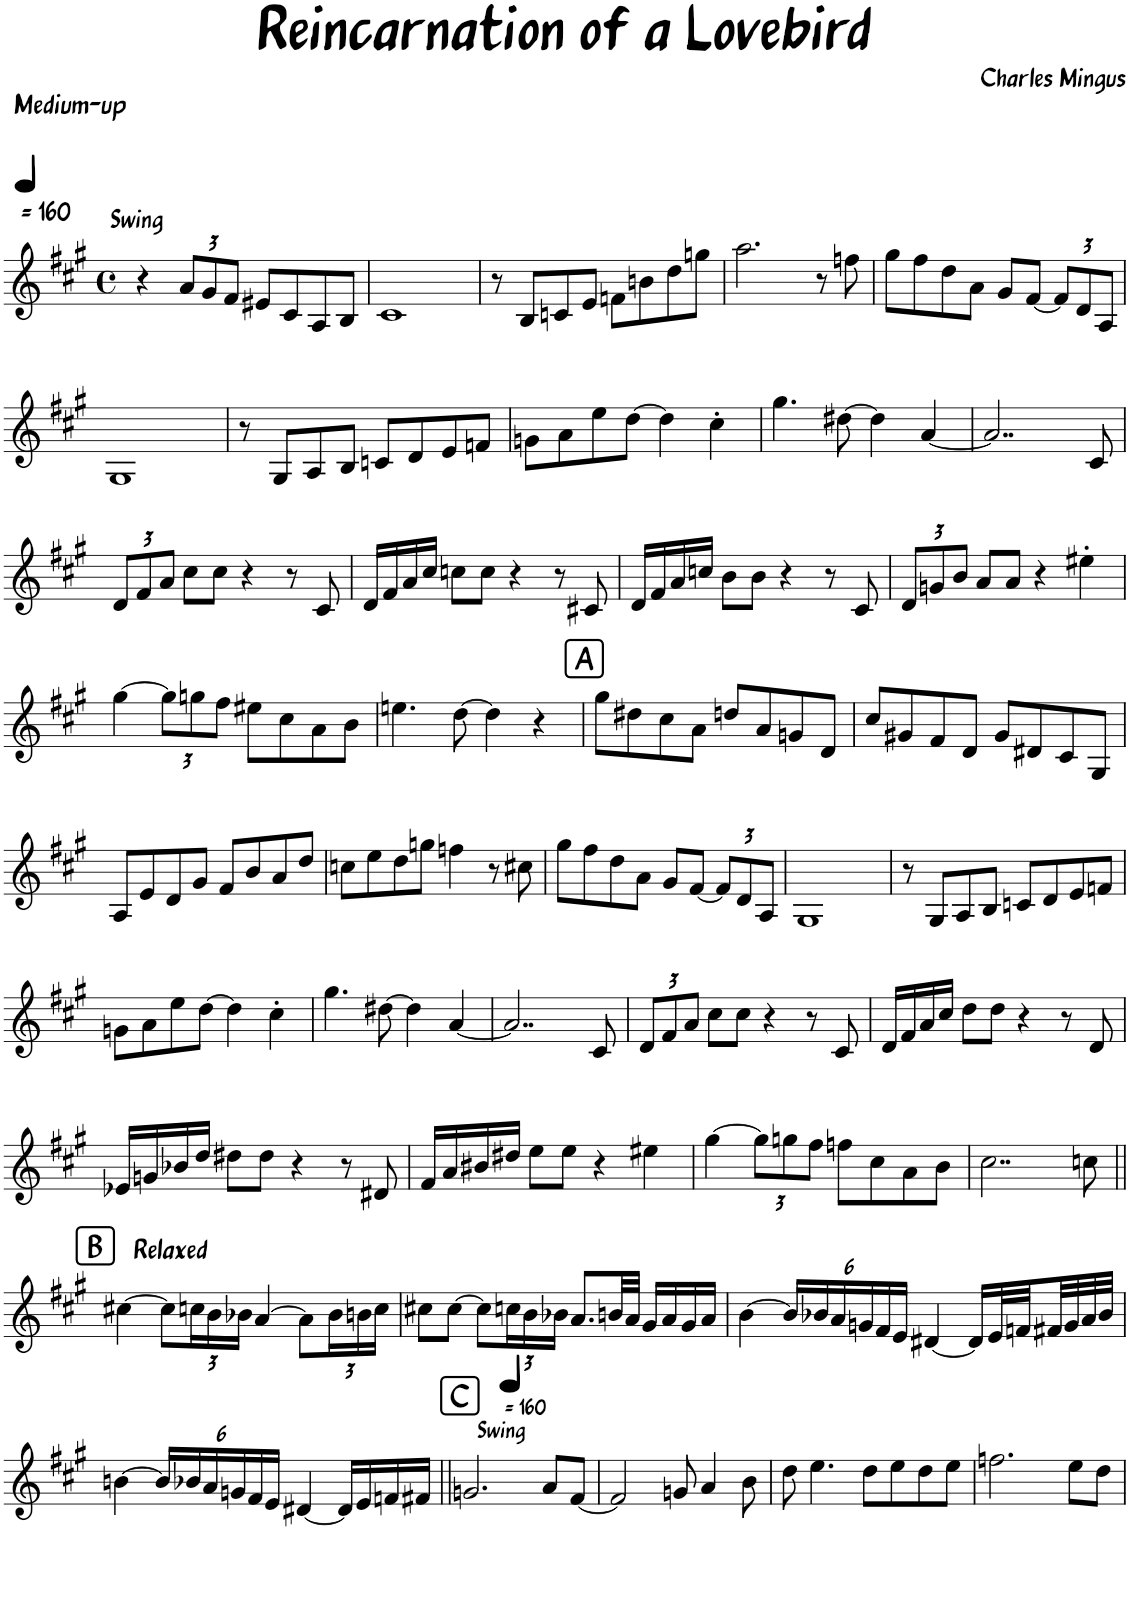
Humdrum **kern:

**kern
*part1
*staff1
*I"Piano
*I'Pno.
*clefG2
*k[f#c#g#]
*M4/4
*met(c)
*MM160
=1
!LO:TX:a:B:t=Medium-up
!LO:TX:a:B:t=Swing
4r
*Xbrackettup
12a/L
12g#/
12f#/J
8e#X/L
8c#/
8A/
8B/J
=2
1c#
=3
8r
8B/L
8cn/
8e/J
8fn\L
8bn\
8dd\
8ggn\J
=4
2.aa\
8r
8ffn\
=5
8gg#\L
8ff#\
8dd\
8a\J
8g#/L
[8f#/J
12f#/L]
12d/
12A/J
!!LO:LB:g=z
=6
1G#
=7
8r
8G#/L
8A/
8B/J
8cn/L
8d/
8e/
8fn/J
=8
8gn\L
8a\
8ee\
[8dd\J
4dd\]
4cc#'\
=9
4.gg#\
[8dd#X\
4dd#\]
[4a/
=10
2..a/]
8c#/
!!LO:LB:g=z
=11
12d/L
12f#/
12a/J
8cc#\L
8cc#\J
4r
8r
8c#/
=12
16d/LL
16f#/
16a/
16cc#/JJ
8ccn\L
8cc\J
4r
8r
8c#X/
=13
16d/LL
16f#/
16a/
16ccn/JJ
8b\L
8b\J
4r
8r
8c#/
=14
12d/L
12gn/
12b/J
8a/L
8a/J
4r
4ee#X'\
!!LO:LB:g=z
=15
[4gg#\
12gg#\L]
12ggn\
12ff#\J
8ee#X\L
8cc#\
8a\
8b\J
=16
4.een\
[8dd\
4dd\]
4r
!!LO:REH:place=s1:a:B:rj:fs=14:t=A
=17
8gg#\L
8dd#X\
8cc#\
8a\J
8ddn/L
8a/
8gn/
8d/J
=18
8cc#/L
8g#X/
8f#/
8d/J
8g#/L
8d#X/
8c#/
8G#/J
!!LO:LB:g=z
=19
8A/L
8e/
8d/
8g#/J
8f#/L
8b/
8a/
8dd/J
=20
8ccn\L
8ee\
8dd\
8ggn\J
4ffn\
8r
8cc#X\
=21
8gg#\L
8ff#\
8dd\
8a\J
8g#/L
[8f#/J
12f#/L]
12d/
12A/J
=22
1G#
=23
8r
8G#/L
8A/
8B/J
8cn/L
8d/
8e/
8fn/J
!!LO:LB:g=z
=24
8gn\L
8a\
8ee\
[8dd\J
4dd\]
4cc#'\
=25
4.gg#\
[8dd#X\
4dd#\]
[4a/
=26
2..a/]
8c#/
=27
12d/L
12f#/
12a/J
8cc#\L
8cc#\J
4r
8r
8c#/
=28
16d/LL
16f#/
16a/
16cc#/JJ
8dd\L
8dd\J
4r
8r
8d/
!!LO:LB:g=z
=29
16e-X/LL
16gn/
16b-X/
16dd/JJ
8dd#X\L
8dd#\J
4r
8r
8d#X/
=30
16f#/LL
16a/
16b#X/
16dd#X/JJ
8ee\L
8ee\J
4r
4ee#X\
=31
[4gg#\
12gg#\L]
12ggn\
12ff#\J
8ffn\L
8cc#\
8a\
8b\J
=32
2..cc#\
8ccn\
!!LO:LB:g=z
=33||
!!LO:REH:place=s1:a:B:rj:fs=14:t=B
!LO:TX:a:t=Relaxed
[4cc#X\
8cc#\L]
24ccn\L
24b\
24b-X\JJ
[4a/
8a\L]
24b-\L
24bn\
24cc\JJ
=34
8cc#X\L
[8cc#\J
8cc#\L]
24ccn\L
24b\
24b-X\JJ
8.a/L
32bn/LL
32a/JJJ
16g#/LL
16a/
16g#/
16a/JJ
=35
[4b\
24b/LL]
24b-X/
24a/
24gn/
24f#/
24e/JJ
[4d#X/
16d#/LL]
32e/L
32fn/
32f#X/
32g/
32a/
32b-/JJJ
!!LO:LB:g=z
=36
[4bn\
24b/LL]
24b-X/
24a/
24gn/
24f#/
24e/JJ
[4d#X/
16d#/LL]
16e/
16fn/
16f#X/JJ
=37||
!!LO:REH:place=s1:a:B:rj:fs=14:t=C
*MM160
!LO:TX:a:B:t=Swing
2.gn/
8a/L
[8f#/J
=38
2f#/]
8gn/
4a/
8b\
=39
8dd\
4.ee\
8dd\L
8ee\
8dd\
8ee\J
=40
2.ffn\
8ee\L
8dd\J
=
*-
